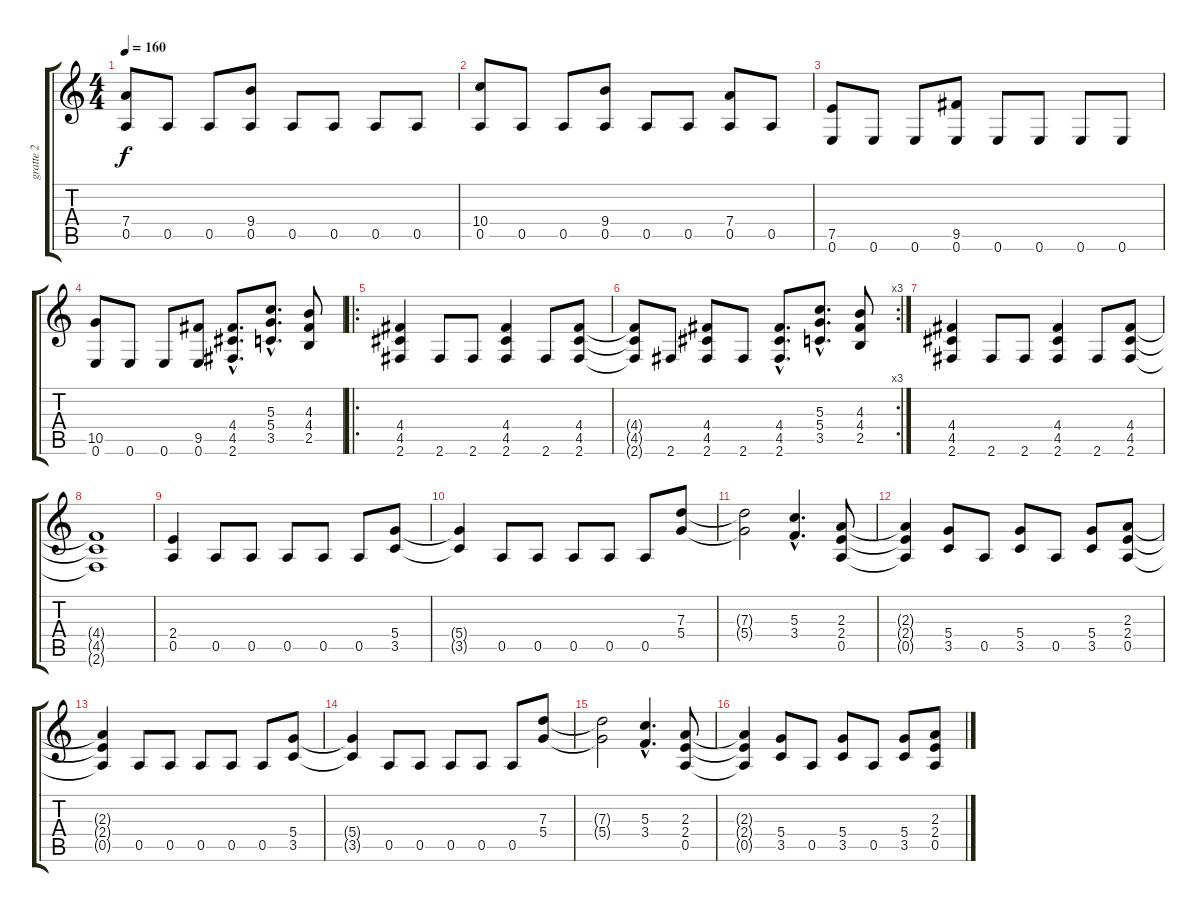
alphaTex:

\track ("gratte 2" "gratte 2") {instrument distortionguitar}
\staff {score tabs}
\tuning (E4 B3 G3 D3 A2 E2) {hide}
\ts (4 4)
\tempo 160
\clef g2
\ks c
(7.4 0.5).8{dy f} 0.5.8 0.5.8 (9.4 0.5).8 0.5.8 0.5.8 0.5.8 0.5.8 |
(10.4 0.5).8 0.5.8 0.5.8 (9.4 0.5).8 0.5.8 0.5.8 (7.4 0.5).8 0.5.8 |
(7.5 0.6).8 0.6.8 0.6.8 (9.5 0.6).8 0.6.8 0.6.8 0.6.8 0.6.8 |
(10.5 0.6).8 0.6.8 0.6.8 (9.5 0.6).8 (4.4{hac} 4.5{hac} 2.6{hac}).8{d} (5.3{hac} 5.4{hac} 3.5{hac}).8{d} (4.3 4.4 2.5).8 |
\ro
(4.4 4.5 2.6).4 2.6.8 2.6.8 (4.4 4.5 2.6).4 2.6.8 (4.4 4.5 2.6).8 |
\rc 3
(4.4{t} 4.5{t} 2.6{t}).8 2.6.8 (4.4 4.5 2.6).8 2.6.8 (4.4{hac} 4.5{hac} 2.6{hac}).8{d} (5.3{hac} 5.4{hac} 3.5{hac}).8{d} (4.3 4.4 2.5).8 |
(4.4 4.5 2.6).4 2.6.8 2.6.8 (4.4 4.5 2.6).4 2.6.8 (4.4 4.5 2.6).8 |
(4.4{t} 4.5{t} 2.6{t}).1 |
(2.4 0.5).4 0.5.8 0.5.8 0.5.8 0.5.8 0.5.8 (5.4 3.5).8 |
(5.4{t} 3.5{t}).4 0.5.8 0.5.8 0.5.8 0.5.8 0.5.8 (7.3 5.4).8 |
(7.3{t} 5.4{t}).2 (5.3{hac} 3.4{hac}).4{d} (2.3 2.4 0.5).8 |
(2.3{t} 2.4{t} 0.5{t}).4 (5.4 3.5).8 0.5.8 (5.4 3.5).8 0.5.8 (5.4 3.5).8 (2.3 2.4 0.5).8 |
(2.3{t} 2.4{t} 0.5{t}).4 0.5.8 0.5.8 0.5.8 0.5.8 0.5.8 (5.4 3.5).8 |
(5.4{t} 3.5{t}).4 0.5.8 0.5.8 0.5.8 0.5.8 0.5.8 (7.3 5.4).8 |
(7.3{t} 5.4{t}).2 (5.3{hac} 3.4{hac}).4{d} (2.3 2.4 0.5).8 |
(2.3{t} 2.4{t} 0.5{t}).4 (5.4 3.5).8 0.5.8 (5.4 3.5).8 0.5.8 (5.4 3.5).8 (2.3 2.4 0.5).8
